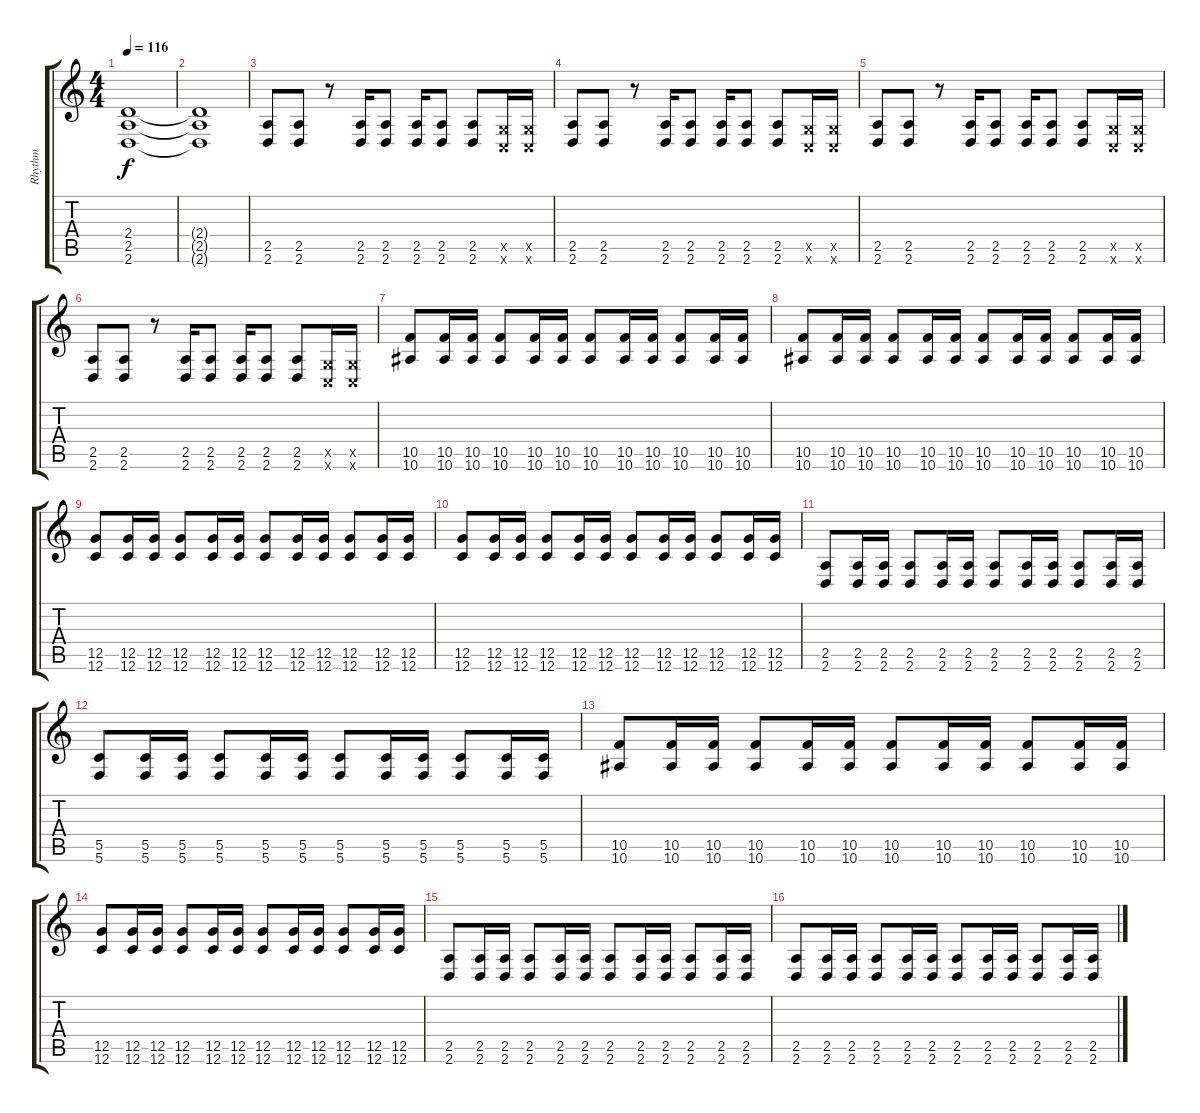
\track ("Rhythm" "Rhythm") {instrument distortionguitar}
\staff {score tabs}
\tuning (D4 A3 F3 C3 G2 C2) {hide}
\ts (4 4)
\tempo 116
\clef g2
\ks c
(2.4{t} 2.5{t} 2.6{t}).1{dy f} |
(2.4{t} 2.5{t} 2.6{t}).1 |
(2.5 2.6).8 (2.5 2.6).8 r.8 (2.5 2.6).16 (2.5 2.6).8 (2.5 2.6).16 (2.5 2.6).8 (2.5 2.6).8 (0.5{x} 0.6{x}).16 (0.5{x} 0.6{x}).16 |
(2.5 2.6).8 (2.5 2.6).8 r.8 (2.5 2.6).16 (2.5 2.6).8 (2.5 2.6).16 (2.5 2.6).8 (2.5 2.6).8 (0.5{x} 0.6{x}).16 (0.5{x} 0.6{x}).16 |
(2.5 2.6).8 (2.5 2.6).8 r.8 (2.5 2.6).16 (2.5 2.6).8 (2.5 2.6).16 (2.5 2.6).8 (2.5 2.6).8 (0.5{x} 0.6{x}).16 (0.5{x} 0.6{x}).16 |
(2.5 2.6).8 (2.5 2.6).8 r.8 (2.5 2.6).16 (2.5 2.6).8 (2.5 2.6).16 (2.5 2.6).8 (2.5 2.6).8 (0.5{x} 0.6{x}).16 (0.5{x} 0.6{x}).16 |
(10.5 10.6).8 (10.5 10.6).16 (10.5 10.6).16 (10.5 10.6).8 (10.5 10.6).16 (10.5 10.6).16 (10.5 10.6).8 (10.5 10.6).16 (10.5 10.6).16 (10.5 10.6).8 (10.5 10.6).16 (10.5 10.6).16 |
(10.5 10.6).8 (10.5 10.6).16 (10.5 10.6).16 (10.5 10.6).8 (10.5 10.6).16 (10.5 10.6).16 (10.5 10.6).8 (10.5 10.6).16 (10.5 10.6).16 (10.5 10.6).8 (10.5 10.6).16 (10.5 10.6).16 |
(12.5 12.6).8 (12.5 12.6).16 (12.5 12.6).16 (12.5 12.6).8 (12.5 12.6).16 (12.5 12.6).16 (12.5 12.6).8 (12.5 12.6).16 (12.5 12.6).16 (12.5 12.6).8 (12.5 12.6).16 (12.5 12.6).16 |
(12.5 12.6).8 (12.5 12.6).16 (12.5 12.6).16 (12.5 12.6).8 (12.5 12.6).16 (12.5 12.6).16 (12.5 12.6).8 (12.5 12.6).16 (12.5 12.6).16 (12.5 12.6).8 (12.5 12.6).16 (12.5 12.6).16 |
(2.5 2.6).8 (2.5 2.6).16 (2.5 2.6).16 (2.5 2.6).8 (2.5 2.6).16 (2.5 2.6).16 (2.5 2.6).8 (2.5 2.6).16 (2.5 2.6).16 (2.5 2.6).8 (2.5 2.6).16 (2.5 2.6).16 |
(5.5 5.6).8 (5.5 5.6).16 (5.5 5.6).16 (5.5 5.6).8 (5.5 5.6).16 (5.5 5.6).16 (5.5 5.6).8 (5.5 5.6).16 (5.5 5.6).16 (5.5 5.6).8 (5.5 5.6).16 (5.5 5.6).16 |
(10.5 10.6).8 (10.5 10.6).16 (10.5 10.6).16 (10.5 10.6).8 (10.5 10.6).16 (10.5 10.6).16 (10.5 10.6).8 (10.5 10.6).16 (10.5 10.6).16 (10.5 10.6).8 (10.5 10.6).16 (10.5 10.6).16 |
(12.5 12.6).8 (12.5 12.6).16 (12.5 12.6).16 (12.5 12.6).8 (12.5 12.6).16 (12.5 12.6).16 (12.5 12.6).8 (12.5 12.6).16 (12.5 12.6).16 (12.5 12.6).8 (12.5 12.6).16 (12.5 12.6).16 |
(2.5 2.6).8 (2.5 2.6).16 (2.5 2.6).16 (2.5 2.6).8 (2.5 2.6).16 (2.5 2.6).16 (2.5 2.6).8 (2.5 2.6).16 (2.5 2.6).16 (2.5 2.6).8 (2.5 2.6).16 (2.5 2.6).16 |
(2.5 2.6).8 (2.5 2.6).16 (2.5 2.6).16 (2.5 2.6).8 (2.5 2.6).16 (2.5 2.6).16 (2.5 2.6).8 (2.5 2.6).16 (2.5 2.6).16 (2.5 2.6).8 (2.5 2.6).16 (2.5 2.6).16
